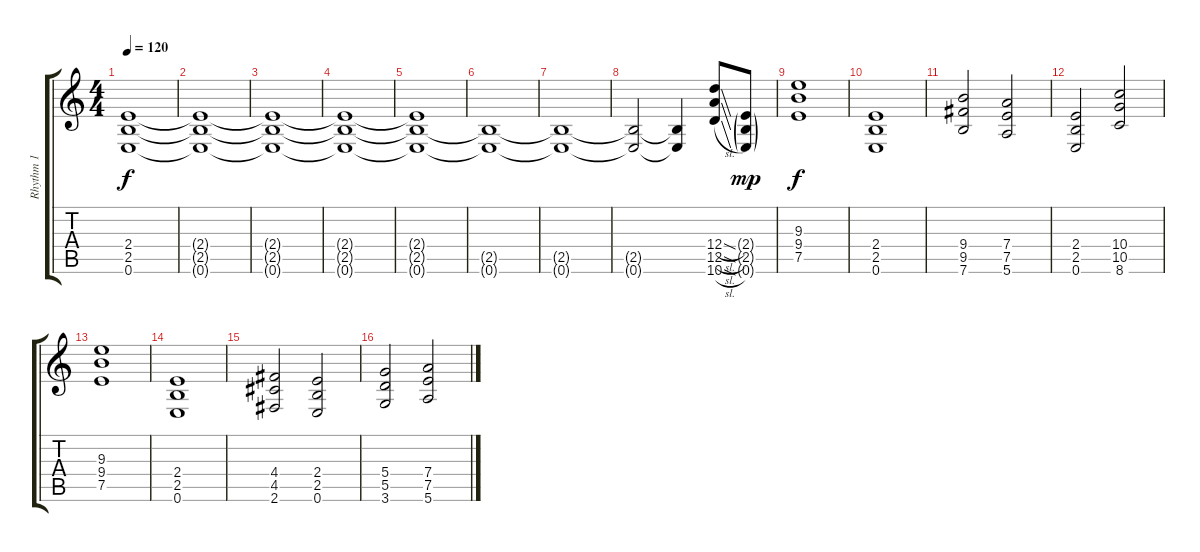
\track ("Rhythm 1" "Rhythm 1") {instrument distortionguitar}
\staff {score tabs}
\tuning (E4 B3 G3 D3 A2 E2) {hide}
\ts (4 4)
\tempo 120
\clef g2
\ks c
(2.4 2.5 0.6).1{dy f instrument distortionguitar} |
(2.4{t} 2.5{t} 0.6{t}).1 |
(2.4{t} 2.5{t} 0.6{t}).1 |
(2.4{t} 2.5{t} 0.6{t}).1 |
(2.4{t} 2.5{t} 0.6{t}).1 |
(2.5{t} 0.6{t}).1 |
(2.5{t} 0.6{t}).1 |
(2.5{t} 0.6{t}).2 (2.5{t} 0.6{t}).4 (12.4{sl} 12.5{sl} 10.6{sl}).8 (2.4{g} 2.5{g} 0.6{g}).8{dy mp} |
(9.3 9.4 7.5).1{dy f} |
(2.4 2.5 0.6).1 |
(9.4 9.5 7.6).2 (7.4 7.5 5.6).2 |
(2.4 2.5 0.6).2 (10.4 10.5 8.6).2 |
(9.3 9.4 7.5).1 |
(2.4 2.5 0.6).1 |
(4.4 4.5 2.6).2 (2.4 2.5 0.6).2 |
(5.4 5.5 3.6).2 (7.4 7.5 5.6).2
